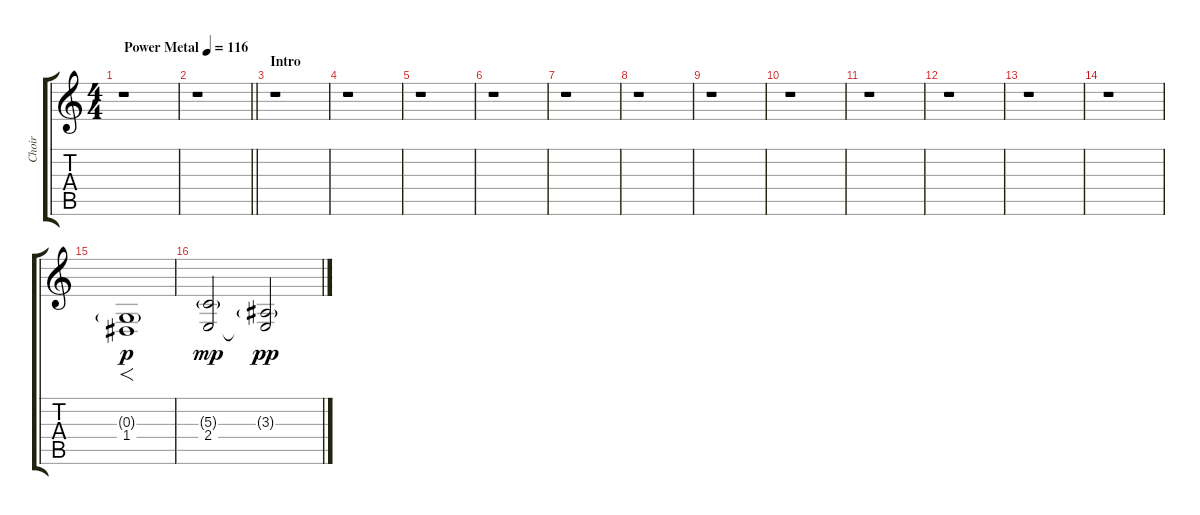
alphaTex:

\track ("Choir" "Choir") {instrument choiraahs}
\staff {score tabs}
\tuning (E4 B3 G3 D3 A2 E2) {hide}
\ts (4 4)
\tempo (116 "Power Metal")
\clef g2
\ks c
r.1{dy p instrument choiraahs} |
\barLineRight lightlight
r.1 |
\section ("" "Intro")
r.1 |
r.1 |
r.1 |
r.1 |
r.1 |
r.1 |
r.1 |
r.1 |
r.1 |
r.1 |
r.1 |
r.1 |
(0.3{g} 1.4).1{f} |
(5.3{g} 2.4).2{dy mp} (3.3{g} 2.4{t}).2{dy pp}
